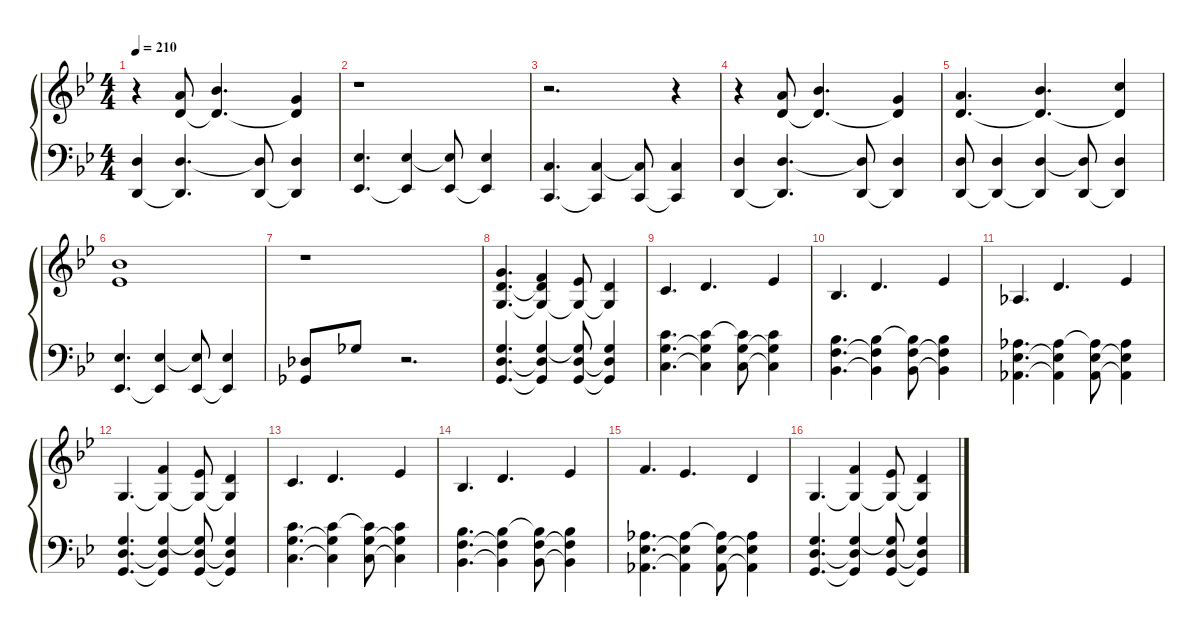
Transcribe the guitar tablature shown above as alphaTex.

\hideDynamics
\bracketExtendMode groupsimilarinstruments
\singleTrackTrackNamePolicy hidden
\firstSystemTrackNameOrientation horizontal
\otherSystemsTrackNameOrientation horizontal
\extendBarLines
\track ("Acoustic Piano" "pno.") {instrument acousticgrandpiano}
\staff {score}
\tuning (E4 B3 G3 D3 A2 E2)
\ts (4 4)
\tempo 210
\clef g2
\ks gminor
r.4{dy f} (5.1{acc forcenatural} 3.2{acc forcenatural}).8{dy fff} (3.2{t acc forcenatural} 15.3{acc b}).4{d dy f} (3.2{t acc forcenatural} 3.1{acc forcenatural}).4 |
r.1 |
r.2{d} r.4 |
r.4 (5.1{acc forcenatural} 3.2{acc forcenatural}).8{dy fff} (3.2{t acc forcenatural} 15.3{acc b}).4{d dy f} (3.2{t acc forcenatural} 3.1{acc forcenatural}).4 |
(5.1{acc forcenatural} 3.2{acc forcenatural}).4{d dy fff} (3.2{t acc forcenatural} 15.3{acc b}).4{d dy f} (3.2{t acc forcenatural} 17.3{acc forcenatural}).4 |
(4.2{acc b} 6.1{acc b}).1{dy ff} |
r.1 |
(3.2{acc forcenatural} 3.1{acc forcenatural} 0.3{acc forcenatural}).4{d dy f} (1.1{acc forcenatural} 3.2{t acc forcenatural} 0.3{t acc forcenatural}).4{dy ff} (4.2{acc b} 0.3{t acc forcenatural}).8 (3.2{acc forcenatural} 0.3{t acc forcenatural}).4{dy f} |
1.2{acc forcenatural}.4{d} 3.2{acc forcenatural}.4{d} 4.2{acc b}.4{dy ff} |
3.3{acc b}.4{d} 3.2{acc forcenatural}.4{d dy f} 4.2{acc b}.4{dy ff} |
1.3{acc b}.4{d} 3.2{acc forcenatural}.4{d dy f} 4.2{acc b}.4{dy ff} |
0.3{acc forcenatural}.4{d dy f} (1.1{acc forcenatural} 0.3{t acc forcenatural}).4{dy ff} (4.2{acc b} 0.3{t acc forcenatural}).8 (3.2{acc forcenatural} 0.3{t acc forcenatural}).4{dy f} |
1.2{acc forcenatural}.4{d} 3.2{acc forcenatural}.4{d} 4.2{acc b}.4{dy ff} |
3.3{acc b}.4{d} 3.2{acc forcenatural}.4{d dy f} 4.2{acc b}.4{dy ff} |
1.1{acc forcenatural}.4{d} 8.3{acc b}.4{d dy f} 7.3{acc forcenatural}.4{dy ff} |
0.3{acc forcenatural}.4{d dy f} (1.1{acc forcenatural} 0.3{t acc forcenatural}).4{dy ff} (4.2{acc b} 0.3{t acc forcenatural}).8 (3.2{acc forcenatural} 0.3{t acc forcenatural}).4{dy f}
\staff {score}
\tuning (G2 D2 A1 E1 B0)
\clef f4
\ottava regular
\simile none
\ks gminor
(0.2{acc forcenatural} 3.5{acc forcenatural}).4{ot 8vb dy f} (3.5{t acc forcenatural} 0.2{acc forcenatural}).4{d ot 8vb} (0.2{t acc forcenatural} 3.5{acc forcenatural}).8{ot 8vb dy mf} (0.2{acc forcenatural} 3.5{t acc forcenatural}).4{ot 8vb} |
(1.2{acc b} 4.5{acc b}).4{d ot 8vb dy ff} (6.3{acc b} 4.5{t acc b}).4{ot 8vb dy mf} (4.5{acc b} 6.3{t acc b}).8{ot 8vb} (6.3{acc b} 4.5{t acc b}).4{ot 8vb dy f} |
(3.3{acc forcenatural} 1.5{acc forcenatural}).4{d ot 8vb dy ff} (3.3{acc forcenatural} 1.5{t acc forcenatural}).4{ot 8vb dy mf} (1.5{acc forcenatural} 3.3{t acc forcenatural}).8{ot 8vb} (3.3{acc forcenatural} 1.5{t acc forcenatural}).4{ot 8vb dy f} |
(0.2{acc forcenatural} 3.5{acc forcenatural}).4{ot 8vb} (3.5{t acc forcenatural} 0.2{acc forcenatural}).4{d ot 8vb} (0.2{t acc forcenatural} 3.5{acc forcenatural}).8{ot 8vb dy mf} (0.2{acc forcenatural} 3.5{t acc forcenatural}).4{ot 8vb} |
(0.2{acc forcenatural} 3.5{acc forcenatural}).8{ot 8vb dy f} (0.2{acc forcenatural} 3.5{t acc forcenatural}).4{ot 8vb} (3.5{t acc forcenatural} 0.2{acc forcenatural}).4{ot 8vb} (0.2{t acc forcenatural} 3.5{acc forcenatural}).8{ot 8vb dy mf} (0.2{acc forcenatural} 3.5{t acc forcenatural}).4{ot 8vb} |
(1.2{acc b} 4.5{acc b}).4{d ot 8vb dy ff} (1.2{acc b} 4.5{t acc b}).4{ot 8vb dy mf} (4.5{acc b} 1.2{t acc b}).8{ot 8vb} (1.2{acc b} 4.5{t acc b}).4{ot 8vb dy f} |
(2.4{acc b} 4.3{acc b}).8{ot 8vb} 4.2{acc b}.8{ot 8vb dy fff} r.2{d} |
(10.3{acc forcenatural} 8.5{acc forcenatural} 0.2{acc forcenatural}).4{d ot 8vb dy ff} (0.1{acc forcenatural} 8.5{t acc forcenatural} 0.2{t acc forcenatural}).4{ot 8vb dy f} (3.4{acc forcenatural} 0.2{acc forcenatural} 0.1{t acc forcenatural}).8{ot 8vb dy mp} (0.1{acc forcenatural} 0.2{t acc forcenatural} 3.4{t acc forcenatural}).4{ot 8vb dy f} |
(15.3{acc forcenatural} 13.5{acc forcenatural} 5.2{acc forcenatural}).4{d ot 8vb dy ff} (5.1{acc forcenatural} 13.5{t acc forcenatural} 5.2{t acc forcenatural}).4{ot 8vb dy f} (8.4{acc forcenatural} 5.2{acc forcenatural} 5.1{t acc forcenatural}).8{ot 8vb dy mp} (5.1{acc forcenatural} 5.2{t acc forcenatural} 8.4{t acc forcenatural}).4{ot 8vb dy f} |
(13.3{acc b} 11.5{acc b} 3.2{acc forcenatural}).4{d ot 8vb dy ff} (3.1{acc b} 11.5{t acc b} 3.2{t acc forcenatural}).4{ot 8vb dy f} (6.4{acc b} 3.2{acc forcenatural} 3.1{t acc b}).8{ot 8vb dy mp} (3.1{acc b} 3.2{t acc forcenatural} 6.4{t acc b}).4{ot 8vb dy f} |
(11.3{acc b} 9.5{acc b} 1.2{acc b}).4{d ot 8vb dy ff} (1.1{acc b} 9.5{t acc b} 1.2{t acc b}).4{ot 8vb dy f} (4.4{acc b} 1.2{acc b} 1.1{t acc b}).8{ot 8vb dy mp} (1.1{acc b} 1.2{t acc b} 4.4{t acc b}).4{ot 8vb dy f} |
(10.3{acc forcenatural} 8.5{acc forcenatural} 0.2{acc forcenatural}).4{d ot 8vb dy ff} (0.1{acc forcenatural} 8.5{t acc forcenatural} 0.2{t acc forcenatural}).4{ot 8vb dy f} (3.4{acc forcenatural} 0.2{acc forcenatural} 0.1{t acc forcenatural}).8{ot 8vb dy mp} (0.1{acc forcenatural} 0.2{t acc forcenatural} 3.4{t acc forcenatural}).4{ot 8vb dy f} |
(15.3{acc forcenatural} 13.5{acc forcenatural} 5.2{acc forcenatural}).4{d ot 8vb dy ff} (5.1{acc forcenatural} 13.5{t acc forcenatural} 5.2{t acc forcenatural}).4{ot 8vb dy f} (8.4{acc forcenatural} 5.2{acc forcenatural} 5.1{t acc forcenatural}).8{ot 8vb dy mp} (5.1{acc forcenatural} 5.2{t acc forcenatural} 8.4{t acc forcenatural}).4{ot 8vb dy f} |
(13.3{acc b} 11.5{acc b} 3.2{acc forcenatural}).4{d ot 8vb dy ff} (3.1{acc b} 11.5{t acc b} 3.2{t acc forcenatural}).4{ot 8vb dy f} (6.4{acc b} 3.2{acc forcenatural} 3.1{t acc b}).8{ot 8vb dy mp} (3.1{acc b} 3.2{t acc forcenatural} 6.4{t acc b}).4{ot 8vb dy f} |
(11.3{acc b} 9.5{acc b} 1.2{acc b}).4{d ot 8vb dy ff} (1.1{acc b} 9.5{t acc b} 1.2{t acc b}).4{ot 8vb dy f} (4.4{acc b} 1.2{acc b} 1.1{t acc b}).8{ot 8vb dy mp} (1.1{acc b} 1.2{t acc b} 4.4{t acc b}).4{ot 8vb dy f} |
(10.3{acc forcenatural} 8.5{acc forcenatural} 0.2{acc forcenatural}).4{d ot 8vb dy ff} (0.1{acc forcenatural} 8.5{t acc forcenatural} 0.2{t acc forcenatural}).4{ot 8vb dy f} (3.4{acc forcenatural} 0.2{acc forcenatural} 0.1{t acc forcenatural}).8{ot 8vb dy mp} (0.1{acc forcenatural} 0.2{t acc forcenatural} 3.4{t acc forcenatural}).4{ot 8vb dy f}
